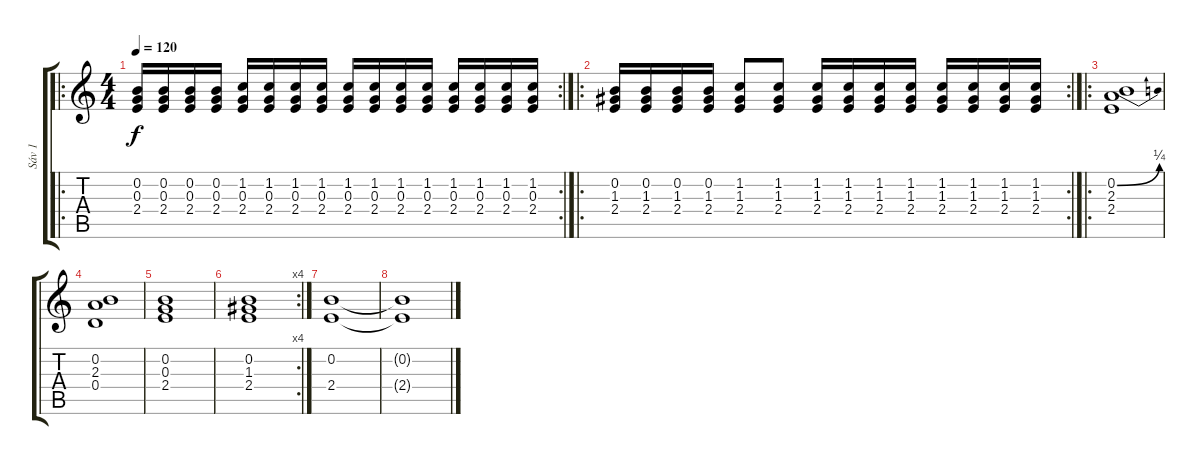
\track ("Sáv 1" "Sáv 1") {instrument overdrivenguitar}
\staff {score tabs}
\tuning (E4 B3 G3 D3 A2 E2) {hide}
\ro
\rc 2
\ts (4 4)
\tempo 120
\clef g2
\ks c
(0.2 0.3 2.4).16{dy f} (0.2 0.3 2.4).16 (0.2 0.3 2.4).16 (0.2 0.3 2.4).16 (1.2 0.3 2.4).16 (1.2 0.3 2.4).16 (1.2 0.3 2.4).16 (1.2 0.3 2.4).16 (1.2 0.3 2.4).16 (1.2 0.3 2.4).16 (1.2 0.3 2.4).16 (1.2 0.3 2.4).16 (1.2 0.3 2.4).16 (1.2 0.3 2.4).16 (1.2 0.3 2.4).16 (1.2 0.3 2.4).16 |
\ro
\rc 2
(0.2 1.3 2.4).16 (0.2 1.3 2.4).16 (0.2 1.3 2.4).16 (0.2 1.3 2.4).16 (1.2 1.3 2.4).8 (1.2 1.3 2.4).8 (1.2 1.3 2.4).16 (1.2 1.3 2.4).16 (1.2 1.3 2.4).16 (1.2 1.3 2.4).16 (1.2 1.3 2.4).16 (1.2 1.3 2.4).16 (1.2 1.3 2.4).16 (1.2 1.3 2.4).16 |
\ro
(0.2{be (bend 0 0 60 1)} 2.3 2.4).1 |
(0.2 2.3 0.4).1 |
(0.2 0.3 2.4).1 |
\rc 4
(0.2 1.3 2.4).1 |
(0.2 2.4).1 |
(0.2{t} 2.4{t}).1
